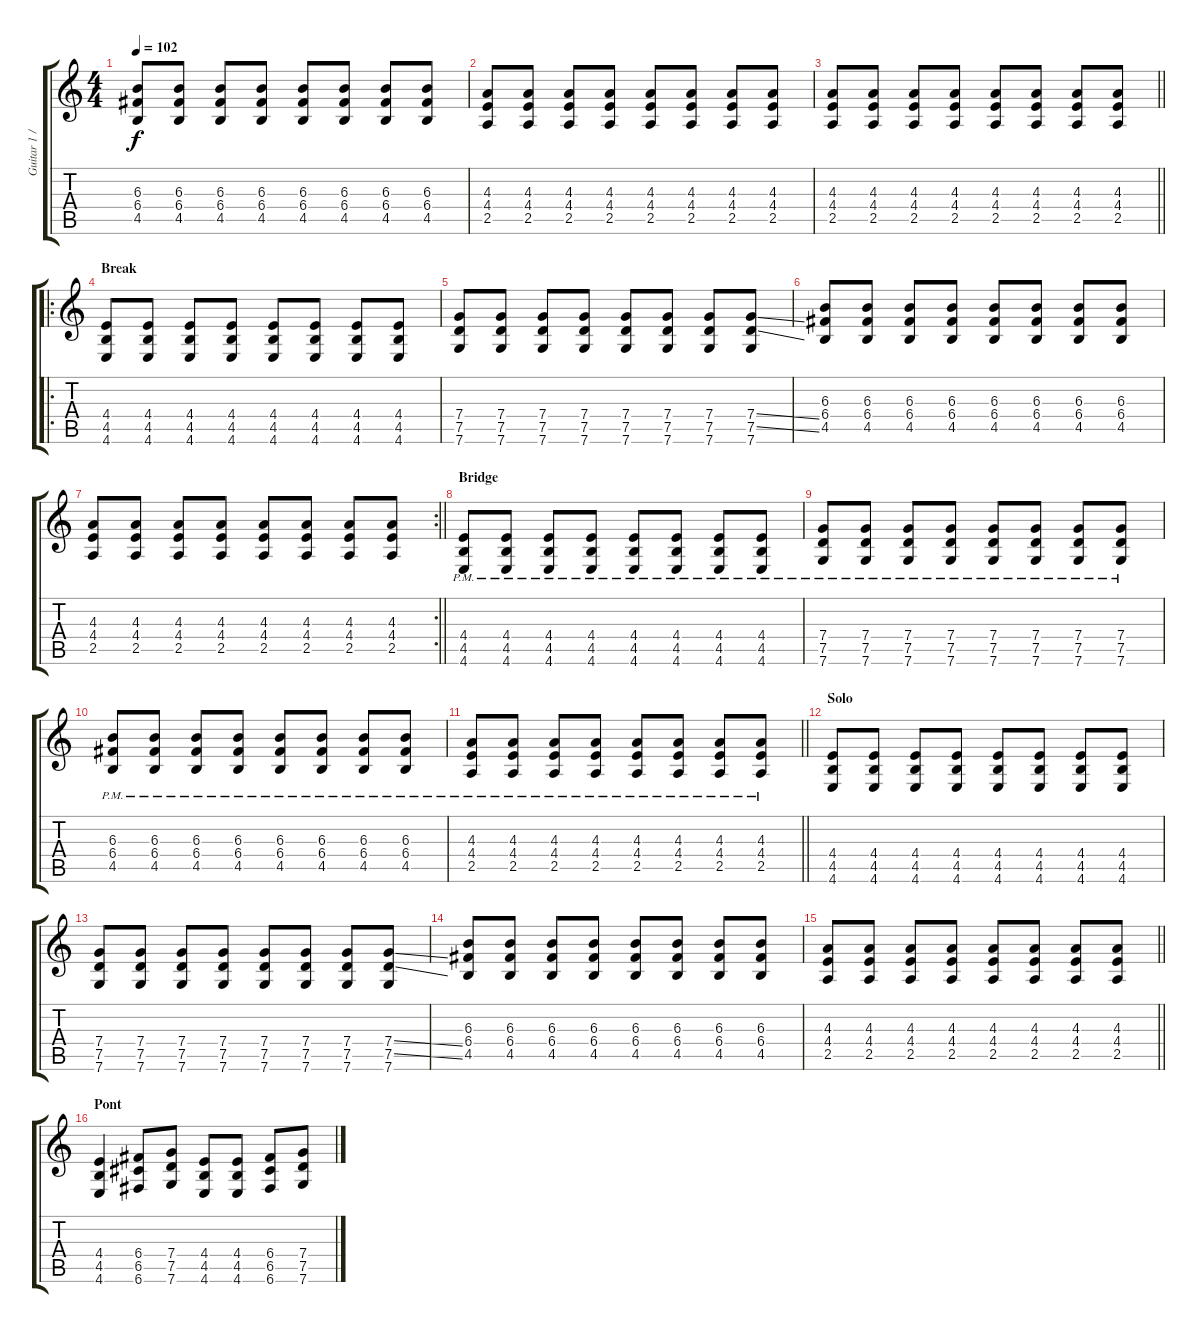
\track ("Guitar 1 / Rythm" "Guitar 1 /") {instrument distortionguitar}
\staff {score tabs}
\tuning (D4 A3 F3 C3 G2 C2) {hide}
\ts (4 4)
\tempo 102
\clef g2
\ks c
(6.3 6.4 4.5).8{dy f} (6.3 6.4 4.5).8 (6.3 6.4 4.5).8 (6.3 6.4 4.5).8 (6.3 6.4 4.5).8 (6.3 6.4 4.5).8 (6.3 6.4 4.5).8 (6.3 6.4 4.5).8 |
(4.3 4.4 2.5).8 (4.3 4.4 2.5).8 (4.3 4.4 2.5).8 (4.3 4.4 2.5).8 (4.3 4.4 2.5).8 (4.3 4.4 2.5).8 (4.3 4.4 2.5).8 (4.3 4.4 2.5).8 |
\barLineRight lightlight
(4.3 4.4 2.5).8 (4.3 4.4 2.5).8 (4.3 4.4 2.5).8 (4.3 4.4 2.5).8 (4.3 4.4 2.5).8 (4.3 4.4 2.5).8 (4.3 4.4 2.5).8 (4.3 4.4 2.5).8 |
\ro
\section ("" "Break")
(4.4 4.5 4.6).8 (4.4 4.5 4.6).8 (4.4 4.5 4.6).8 (4.4 4.5 4.6).8 (4.4 4.5 4.6).8 (4.4 4.5 4.6).8 (4.4 4.5 4.6).8 (4.4 4.5 4.6).8 |
(7.4 7.5 7.6).8 (7.4 7.5 7.6).8 (7.4 7.5 7.6).8 (7.4 7.5 7.6).8 (7.4 7.5 7.6).8 (7.4 7.5 7.6).8 (7.4 7.5 7.6).8 (7.4{ss} 7.5{ss} 7.6).8 |
(6.3 6.4 4.5).8 (6.3 6.4 4.5).8 (6.3 6.4 4.5).8 (6.3 6.4 4.5).8 (6.3 6.4 4.5).8 (6.3 6.4 4.5).8 (6.3 6.4 4.5).8 (6.3 6.4 4.5).8 |
\rc 2
\barLineRight lightlight
(4.3 4.4 2.5).8 (4.3 4.4 2.5).8 (4.3 4.4 2.5).8 (4.3 4.4 2.5).8 (4.3 4.4 2.5).8 (4.3 4.4 2.5).8 (4.3 4.4 2.5).8 (4.3 4.4 2.5).8 |
\section ("" "Bridge")
(4.4{pm} 4.5{pm} 4.6{pm}).8 (4.4{pm} 4.5{pm} 4.6{pm}).8 (4.4{pm} 4.5{pm} 4.6{pm}).8 (4.4{pm} 4.5{pm} 4.6{pm}).8 (4.4{pm} 4.5{pm} 4.6{pm}).8 (4.4{pm} 4.5{pm} 4.6{pm}).8 (4.4{pm} 4.5{pm} 4.6{pm}).8 (4.4{pm} 4.5{pm} 4.6{pm}).8 |
(7.4{pm} 7.5{pm} 7.6{pm}).8 (7.4{pm} 7.5{pm} 7.6{pm}).8 (7.4{pm} 7.5{pm} 7.6{pm}).8 (7.4{pm} 7.5{pm} 7.6{pm}).8 (7.4{pm} 7.5{pm} 7.6{pm}).8 (7.4{pm} 7.5{pm} 7.6{pm}).8 (7.4{pm} 7.5{pm} 7.6{pm}).8 (7.4{pm} 7.5{pm} 7.6{pm}).8 |
(6.3{pm} 6.4{pm} 4.5{pm}).8 (6.3{pm} 6.4{pm} 4.5{pm}).8 (6.3{pm} 6.4{pm} 4.5{pm}).8 (6.3{pm} 6.4{pm} 4.5{pm}).8 (6.3{pm} 6.4{pm} 4.5{pm}).8 (6.3{pm} 6.4{pm} 4.5{pm}).8 (6.3{pm} 6.4{pm} 4.5{pm}).8 (6.3{pm} 6.4{pm} 4.5{pm}).8 |
\barLineRight lightlight
(4.3{pm} 4.4{pm} 2.5{pm}).8 (4.3{pm} 4.4{pm} 2.5{pm}).8 (4.3{pm} 4.4{pm} 2.5{pm}).8 (4.3{pm} 4.4{pm} 2.5{pm}).8 (4.3{pm} 4.4{pm} 2.5{pm}).8 (4.3{pm} 4.4{pm} 2.5{pm}).8 (4.3{pm} 4.4{pm} 2.5{pm}).8 (4.3{pm} 4.4{pm} 2.5{pm}).8 |
\section ("" "Solo")
(4.4 4.5 4.6).8 (4.4 4.5 4.6).8 (4.4 4.5 4.6).8 (4.4 4.5 4.6).8 (4.4 4.5 4.6).8 (4.4 4.5 4.6).8 (4.4 4.5 4.6).8 (4.4 4.5 4.6).8 |
(7.4 7.5 7.6).8 (7.4 7.5 7.6).8 (7.4 7.5 7.6).8 (7.4 7.5 7.6).8 (7.4 7.5 7.6).8 (7.4 7.5 7.6).8 (7.4 7.5 7.6).8 (7.4{ss} 7.5{ss} 7.6).8 |
(6.3 6.4 4.5).8 (6.3 6.4 4.5).8 (6.3 6.4 4.5).8 (6.3 6.4 4.5).8 (6.3 6.4 4.5).8 (6.3 6.4 4.5).8 (6.3 6.4 4.5).8 (6.3 6.4 4.5).8 |
\barLineRight lightlight
(4.3 4.4 2.5).8 (4.3 4.4 2.5).8 (4.3 4.4 2.5).8 (4.3 4.4 2.5).8 (4.3 4.4 2.5).8 (4.3 4.4 2.5).8 (4.3 4.4 2.5).8 (4.3 4.4 2.5).8 |
\section ("" "Pont")
(4.4 4.5 4.6).4 (6.4 6.5 6.6).8 (7.4 7.5 7.6).8 (4.4 4.5 4.6).8 (4.4 4.5 4.6).8 (6.4 6.5 6.6).8 (7.4 7.5 7.6).8
